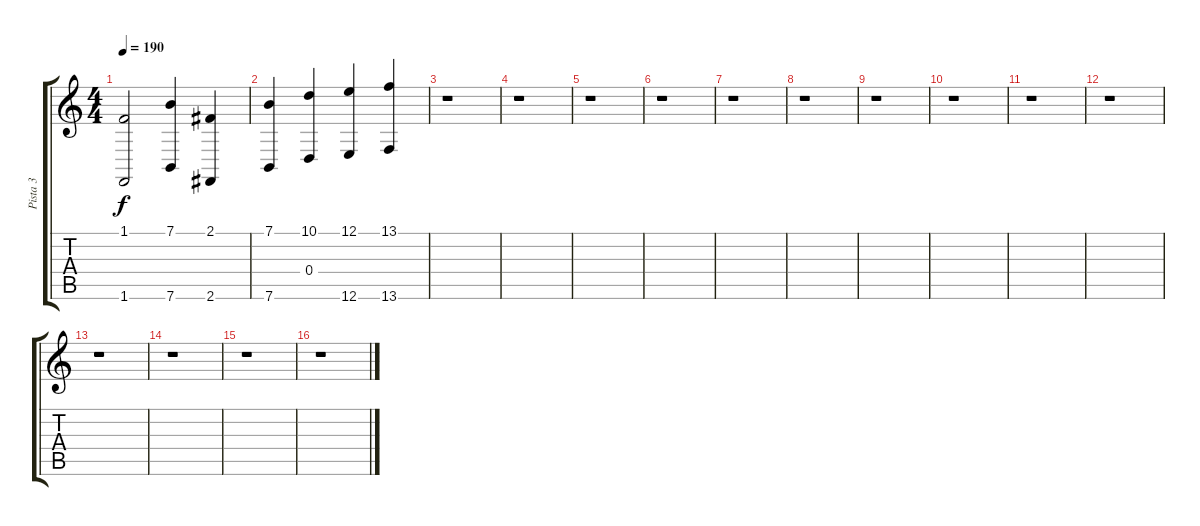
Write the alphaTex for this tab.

\track ("Pista 3" "Pista 3") {instrument choiraahs}
\staff {score tabs}
\tuning (E4 B3 G3 D3 A2 E2) {hide}
\ts (4 4)
\tempo 190
\clef g2
\ks c
(1.1{t} 1.6{t}).2{dy f} (7.1 7.6).4 (2.1 2.6).4 |
(7.1 7.6).4 (10.1 0.4).4 (12.1 12.6).4 (13.1 13.6).4 |
r.1 |
r.1 |
r.1 |
r.1 |
r.1 |
r.1 |
r.1 |
r.1 |
r.1 |
r.1 |
r.1 |
r.1 |
r.1 |
r.1
